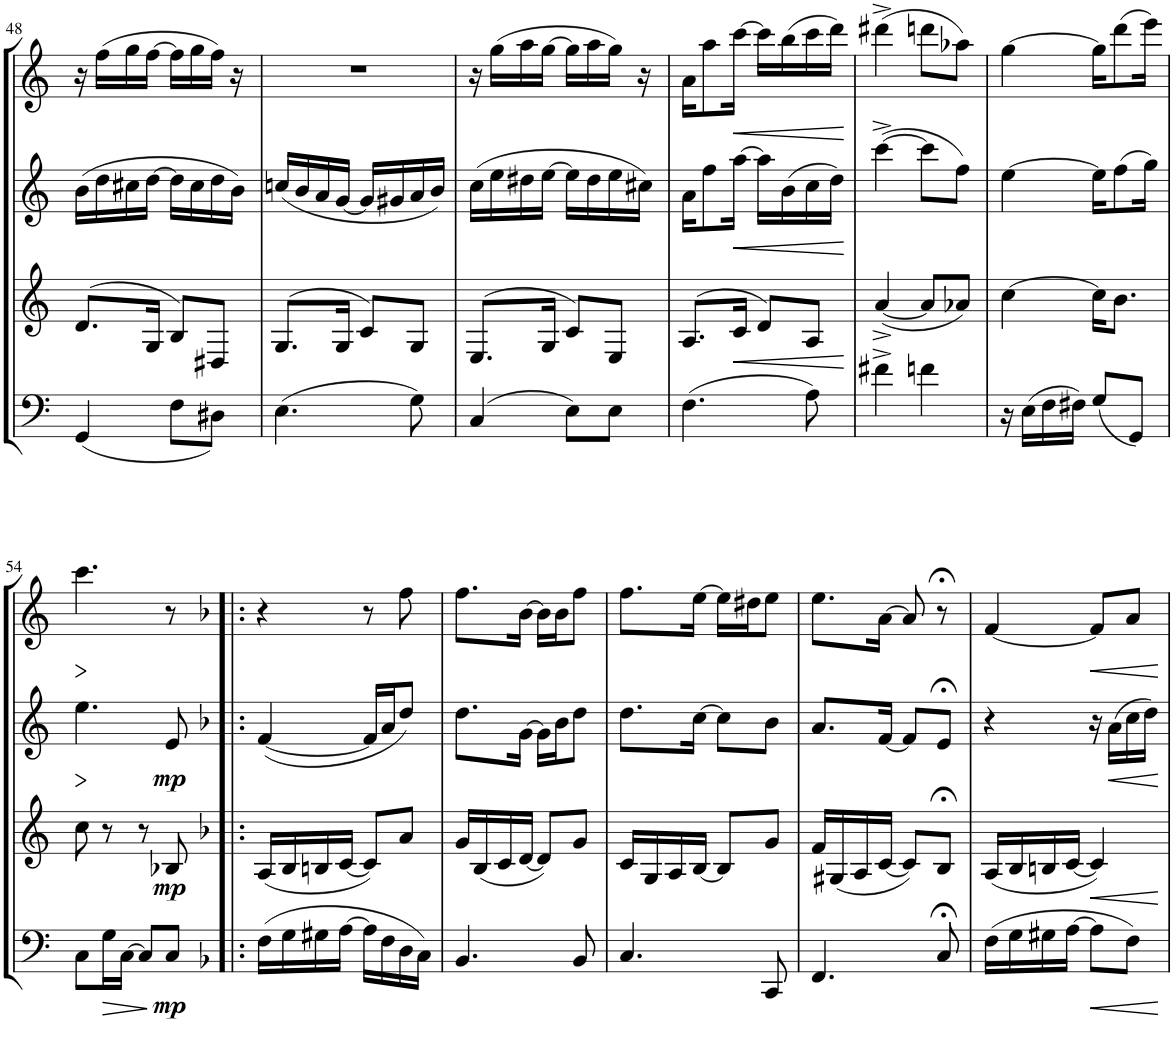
**kern	**dynam	**kern	**dynam	**kern	**dynam	**kern	**dynam
*part4	*part4	*part3	*part3	*part2	*part2	*part1	*part1
*staff4	*staff4	*staff3	*staff3	*staff2	*staff2	*staff1	*staff1
*I"Bassoon	*	*I"Bb Clarinet	*	*I"Oboe	*	*I"Flute	*
*I'Bsn	*	*I'Cl	*	*I'Ob	*	*I'Fl	*
!!LO:PB:g=z
*clefF4	*	*clefG2	*	*clefG2	*	*clefG2	*
*	*	*ITrd1c2	*	*	*	*	*
*k[]	*	*k[]	*	*k[]	*	*k[]	*
*M2/4	*	*M2/4	*	*M2/4	*	*M2/4	*
=48	=48	=48	=48	=48	=48	=48	=48
(<4GG/	.	(>8.d/L	.	(16b\LL	.	16r	.
.	.	.	.	16dd\	.	(16ff\LL	.
.	.	.	.	16cc#X\	.	16gg\	.
.	.	16G/Jk	.	[16dd\JJ	.	[16ff\JJ	.
8F\L	.	8B/L)	.	16dd\LL]	.	16ff\LL]	.
.	.	.	.	16cc#\	.	16gg\	.
8D#X\J)	.	8D#X/J	.	16dd\	.	16ff\JJ)	.
.	.	.	.	16b\JJ)	.	16r	.
=49	=49	=49	=49	=49	=49	=49	=49
(4.E\	.	(>8.G/L	.	(16ccn/LL	.	2r	.
.	.	.	.	16b/	.	.	.
.	.	.	.	16a/	.	.	.
.	.	16G/Jk	.	[16g/JJ	.	.	.
.	.	8c/L)	.	16g/LL]	.	.	.
.	.	.	.	16g#X/	.	.	.
8G\)	.	8G/J	.	16a/	.	.	.
.	.	.	.	16b/JJ)	.	.	.
=50	=50	=50	=50	=50	=50	=50	=50
(4C/	.	(>8.E/L	.	(16cc\LL	.	16r	.
.	.	.	.	16ee\	.	(16gg\LL	.
.	.	.	.	16dd#X\	.	16aa\	.
.	.	16G/Jk	.	[16ee\JJ	.	[16gg\JJ	.
8E\L)	.	8c/L)	.	16ee\LL]	.	16gg\LL]	.
.	.	.	.	16dd#\	.	16aa\	.
8E\J	.	8E/J	.	16ee\	.	16gg\JJ)	.
.	.	.	.	16cc#X\JJ)	.	16r	.
=51	=51	=51	=51	=51	=51	=51	=51
(4.F\	.	(>8.A/L	.	16a\KL	.	16a\KL	.
.	.	.	.	8ff\	.	8aa\	.
!	!	!	!LO:HP:b	!	!LO:HP:b	!	!LO:HP:b
.	.	16c/Jk	<	[16aa\Jk	<	[16ccc\Jk	<
.	.	8d/L)	.	16aa\LL]	.	16ccc\LL]	.
.	.	.	.	(16b\	.	(16bb\	.
8A\)	.	8A/J	.	16cc\	.	16ccc\	.
.	.	.	.	16dd\JJ)	.	16ddd\JJ)	.
.	.	.	[	.	[	.	[
=52	=52	=52	=52	=52	=52	=52	=52
4f#X^\	.	([4a^/	.	([4ccc^\	.	(4ddd#X^\	.
4fn\	.	8a/L]	.	8ccc\L]	.	8dddn\L	.
.	.	8a-X/J)	.	8ff\J)	.	8aa-X\J)	.
=53	=53	=53	=53	=53	=53	=53	=53
16r	.	[4cc\	.	[4ee\	.	[4gg\	.
(16E\LL	.	.	.	.	.	.	.
16F\	.	.	.	.	.	.	.
16F#X\JJ)	.	.	.	.	.	.	.
(8G/L	.	16cc\KL]	.	16ee\KL]	.	16gg\KL]	.
.	.	8.b\J	.	(8ff\	.	(8ddd\	.
8GG/J)	.	.	.	.	.	.	.
.	.	.	.	16gg\Jk)	.	16eee\Jk)	.
!!LO:LB:g=z
=54	=54	=54	=54	=54	=54	=54	=54
!	!	!	!	!	!LO:HP:b	!	!LO:HP:b
8C\L	.	8cc\	.	4.ee\	>	4.ccc\	>
!	!LO:HP:b	!	!	!	!	!	!
16G\L	>	8r	.	.	.	.	.
[16C\JJ	.	.	.	.	.	.	.
8C/L]	.	8r	.	.	.	.	.
!	!LO:DY:n=1:b	!	!LO:DY:b	!	!LO:DY:b	!	!
8C/J	] mp	8B-X/	mp	8e/	mp	8r	.
.	.	.	.	.	]	.	]
=55!|:	=55!|:	=55!|:	=55!|:	=55!|:	=55!|:	=55!|:	=55!|:
*k[b-]	*	*k[b-]	*	*k[b-]	*	*k[b-]	*
(16F\LL	.	(16A/LL	.	([4f/	.	4r	.
16G\	.	16B-/	.	.	.	.	.
16G#X\	.	16Bn/	.	.	.	.	.
[16A\JJ	.	[16c/JJ	.	.	.	.	.
16A\LL]	.	8c/L])	.	16f/LL]	.	8r	.
16F\	.	.	.	16a/J	.	.	.
16D\	.	8a/J	.	8dd/J)	.	8ff\	.
16C\JJ)	.	.	.	.	.	.	.
=56	=56	=56	=56	=56	=56	=56	=56
4.BB-/	.	16g/LL	.	8.dd\L	.	8.ff\L	.
.	.	(16B-/	.	.	.	.	.
.	.	16c/	.	.	.	.	.
.	.	[16d/JJ	.	[16g\Jk	.	[16b-\Jk	.
.	.	8d/L])	.	16g\LL]	.	16b-\LL]	.
.	.	.	.	16b-\J	.	16b-\J	.
8BB-/	.	8g/J	.	8dd\J	.	8ff\J	.
=57	=57	=57	=57	=57	=57	=57	=57
4.C/	.	16c/LL	.	8.dd\L	.	8.ff\L	.
.	.	16G/	.	.	.	.	.
.	.	16A/	.	.	.	.	.
.	.	[16B-/JJ	.	[16cc\Jk	.	[16ee\Jk	.
.	.	8B-/L]	.	8cc\L]	.	16ee\LL]	.
.	.	.	.	.	.	16dd#X\J	.
8CC/	.	8g/J	.	8b-\J	.	8ee\J	.
=58	=58	=58	=58	=58	=58	=58	=58
4.FF/	.	16f/LL	.	8.a/L	.	8.ee\L	.
.	.	(16G#X/	.	.	.	.	.
.	.	16A/	.	.	.	.	.
.	.	[16c/JJ	.	[16f/Jk	.	[16a\Jk	.
.	.	8c/L])	.	8f/L]	.	8a/]	.
8C;</	.	8B-;</J	.	8e;</J	.	8r;<	.
=59	=59	=59	=59	=59	=59	=59	=59
(16F\LL	.	(16A/LL	.	4r	.	[4f/	.
16G\	.	16B-/	.	.	.	.	.
16G#X\	.	16Bn/	.	.	.	.	.
[16A\JJ	.	[16c/JJ	.	.	.	.	.
!	!LO:HP:b	!	!LO:HP:b	!	!	!	!LO:HP:b
8A\L]	<	4c/])	<	16r	.	8f/L]	<
!	!	!	!	!	!LO:HP:b	!	!
.	.	.	.	(16a\LL	<	.	.
8F\J)	.	.	.	16cc\	.	8a/J	.
.	.	.	.	16dd\JJ)	.	.	.
.	[	.	[	.	[	.	[
=	=	=	=	=	=	=	=
*-	*-	*-	*-	*-	*-	*-	*-
